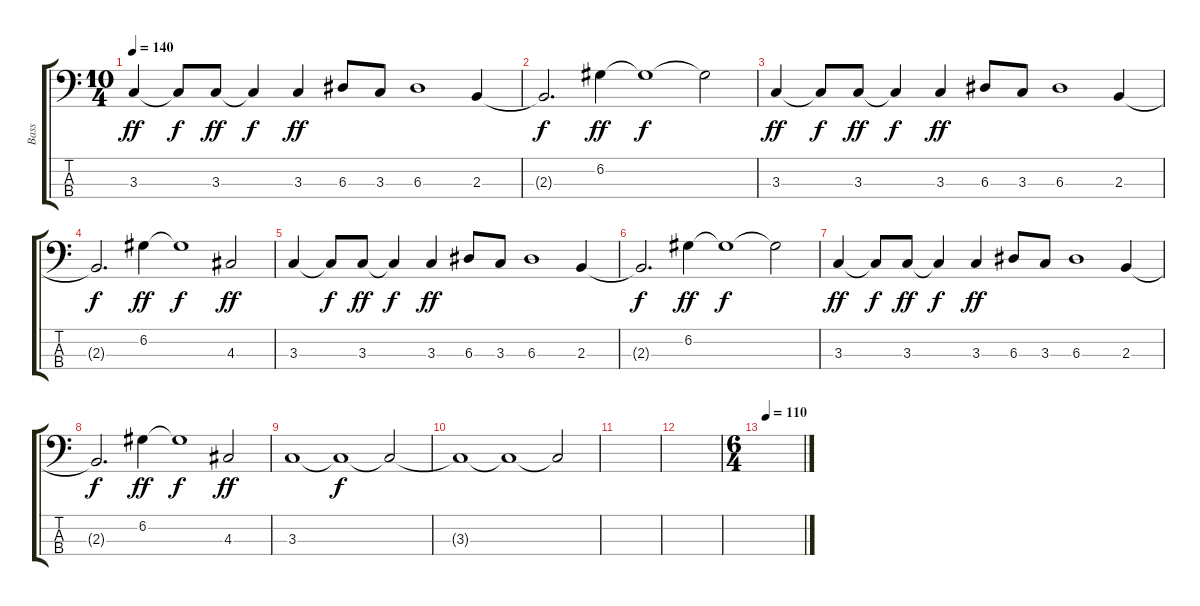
\track ("Bass" "Bass") {instrument electricbassfinger}
\staff {score tabs}
\tuning (G2 D2 A1 E1) {hide}
\ts (10 4)
\tempo 140
\clef f4
\ks c
3.3.4{dy ff} 3.3{t}.8{dy f} 3.3.8{dy ff} 3.3{t}.4{dy f} 3.3.4{dy ff} 6.3.8 3.3.8 6.3.1 2.3.4 |
2.3{t}.2{d dy f} 6.2.4{dy ff} 6.2{t}.1{dy f} 6.2{t}.2 |
3.3.4{dy ff} 3.3{t}.8{dy f} 3.3.8{dy ff} 3.3{t}.4{dy f} 3.3.4{dy ff} 6.3.8 3.3.8 6.3.1 2.3.4 |
2.3{t}.2{d dy f} 6.2.4{dy ff} 6.2{t}.1{dy f} 4.3.2{dy ff} |
3.3.4 3.3{t}.8{dy f} 3.3.8{dy ff} 3.3{t}.4{dy f} 3.3.4{dy ff} 6.3.8 3.3.8 6.3.1 2.3.4 |
2.3{t}.2{d dy f} 6.2.4{dy ff} 6.2{t}.1{dy f} 6.2{t}.2 |
3.3.4{dy ff} 3.3{t}.8{dy f} 3.3.8{dy ff} 3.3{t}.4{dy f} 3.3.4{dy ff} 6.3.8 3.3.8 6.3.1 2.3.4 |
2.3{t}.2{d dy f} 6.2.4{dy ff} 6.2{t}.1{dy f} 4.3.2{dy ff} |
3.3.1 3.3{t}.1{dy f} 3.3{t}.2 |
3.3{t}.1{volume 0} 3.3{t}.1 3.3{t}.2 |
|
|
\ts (6 4)
\tempo (110 0.08333333333333333)
